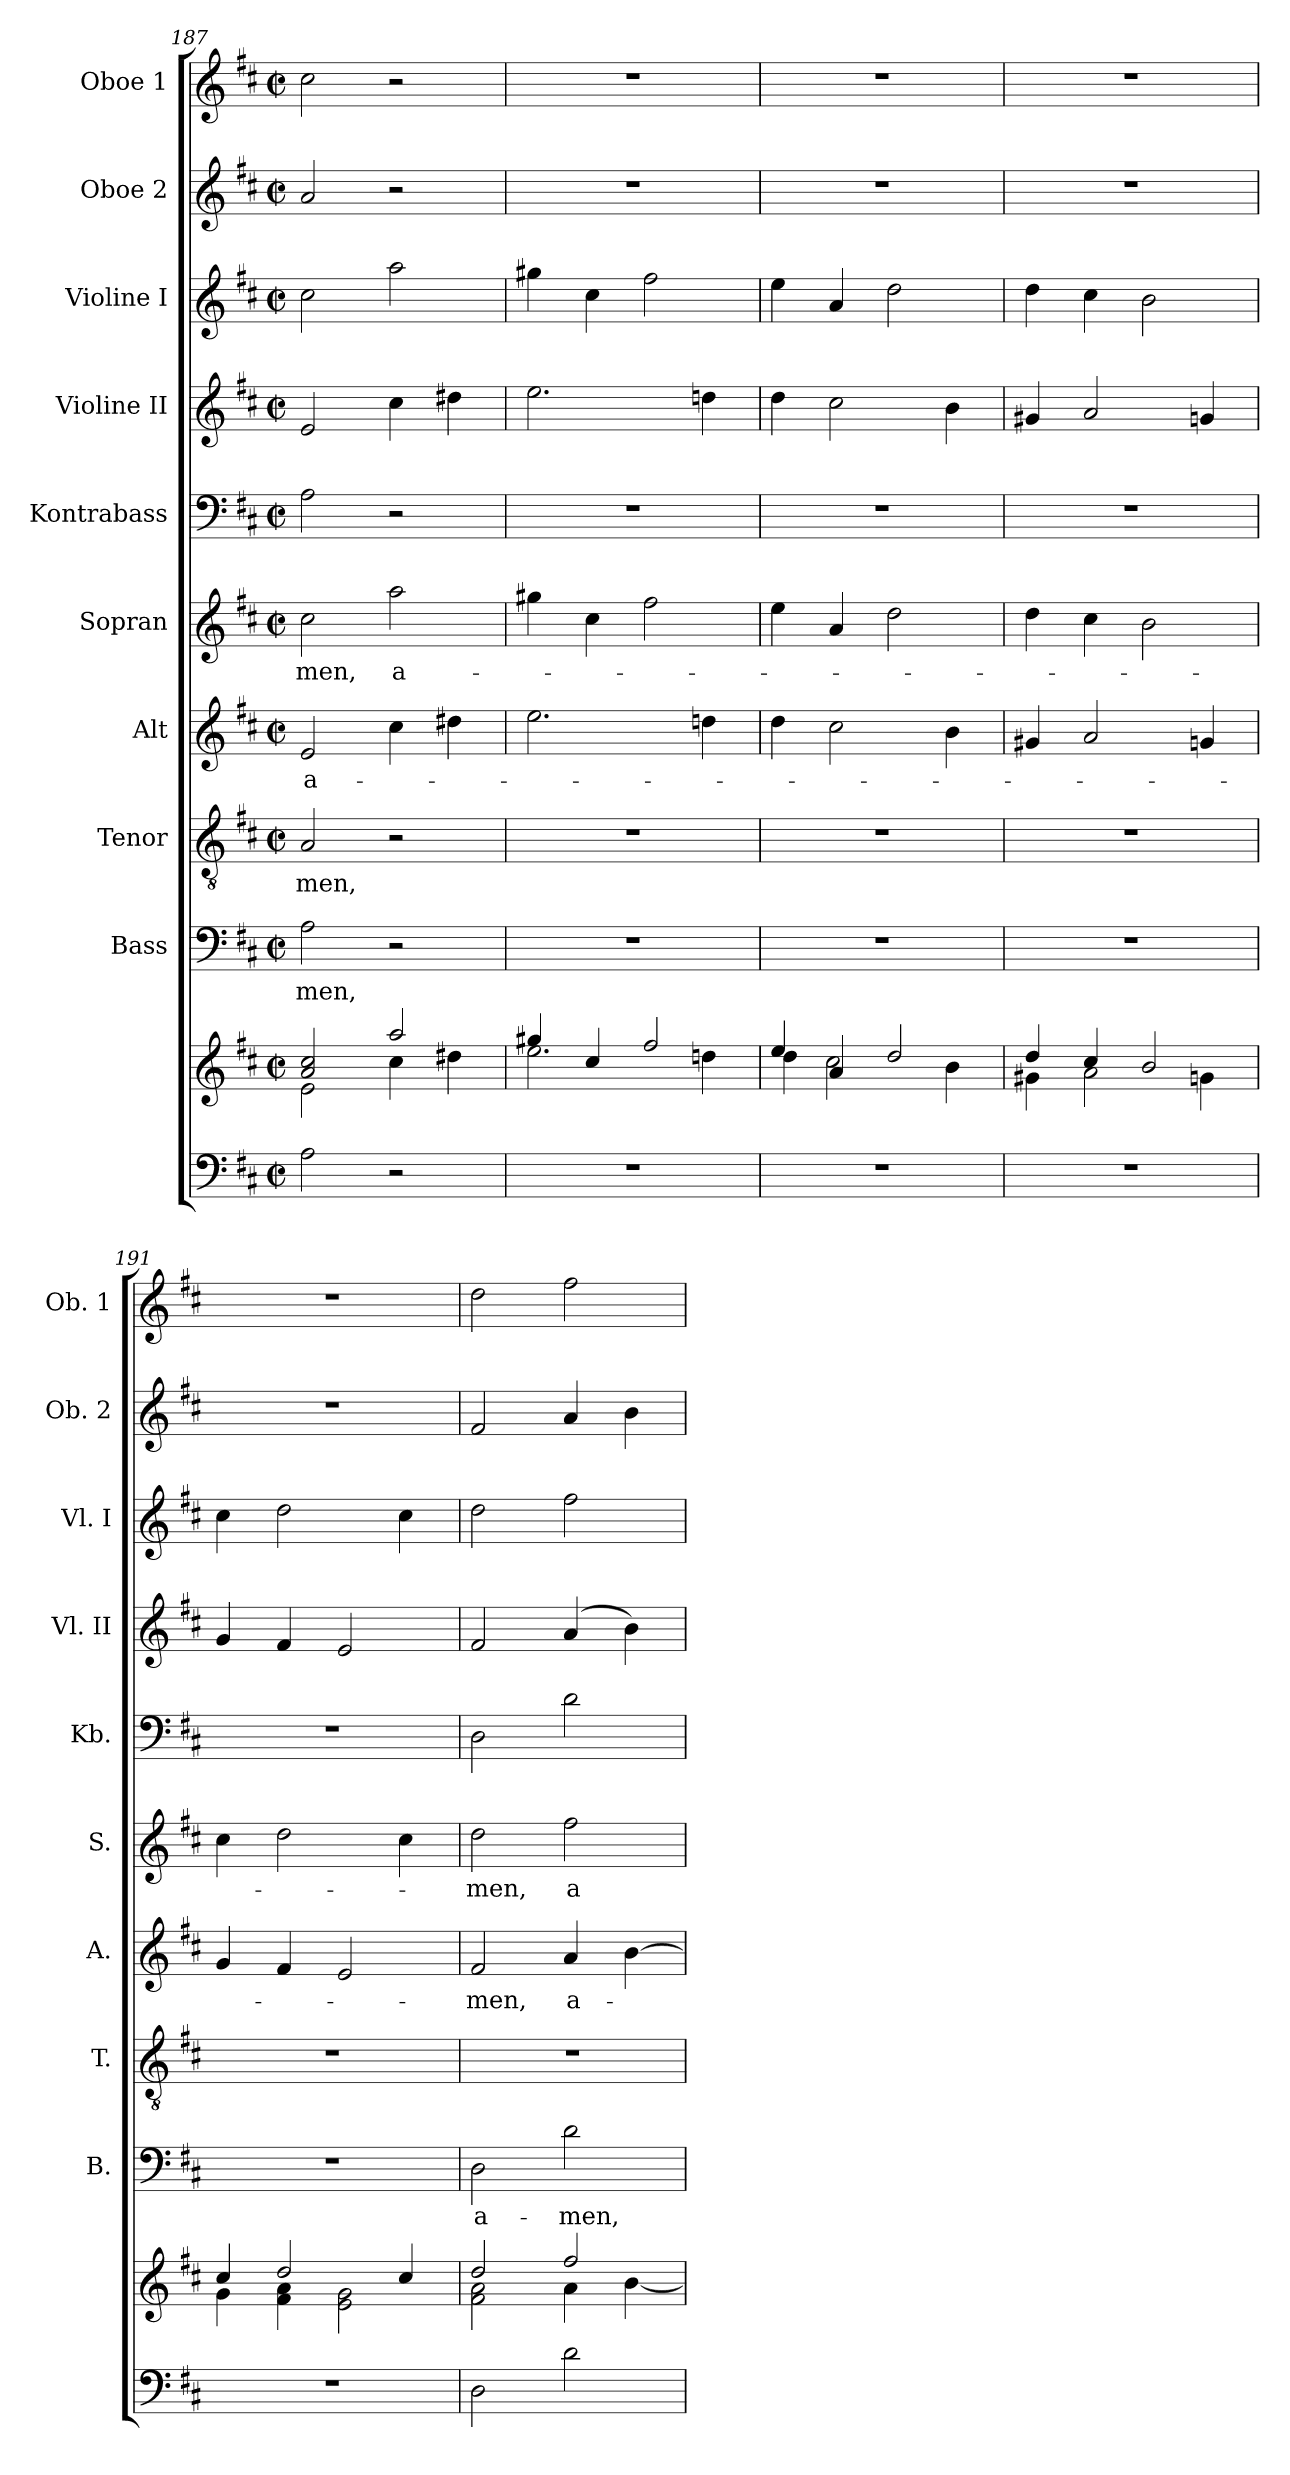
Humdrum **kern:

**kern	**kern	**kern	**text	**kern	**text	**kern	**text	**kern	**text	**kern	**kern	**kern	**kern	**kern
*part10	*part10	*part9	*part9	*part8	*part8	*part7	*part7	*part6	*part6	*part5	*part4	*part3	*part2	*part1
*staff11	*staff10	*staff9	*staff9	*staff8	*staff8	*staff7	*staff7	*staff6	*staff6	*staff5	*staff4	*staff3	*staff2	*staff1
*	*	*I"Bass	*	*I"Tenor	*	*I"Alt	*	*I"Sopran	*	*I"Kontrabass	*I"Violine II	*I"Violine I	*I"Oboe 2	*I"Oboe 1
*	*	*I'B.	*	*I'T.	*	*I'A.	*	*I'S.	*	*I'Kb.	*I'Vl. II	*I'Vl. I	*I'Ob. 2	*I'Ob. 1
*clefF4	*clefG2	*clefF4	*	*clefGv2	*	*clefG2	*	*clefG2	*	*clefF4	*clefG2	*clefG2	*clefG2	*clefG2
*	*	*	*	*	*	*	*	*	*	*ITrd7c12	*	*	*	*
*k[f#c#]	*k[f#c#]	*k[f#c#]	*	*k[f#c#]	*	*k[f#c#]	*	*k[f#c#]	*	*k[f#c#]	*k[f#c#]	*k[f#c#]	*k[f#c#]	*k[f#c#]
*D:	*D:	*D:	*	*D:	*	*D:	*	*D:	*	*D:	*D:	*D:	*D:	*D:
*M2/2	*M2/2	*M2/2	*	*M2/2	*	*M2/2	*	*M2/2	*	*M2/2	*M2/2	*M2/2	*M2/2	*M2/2
*met(c|)	*met(c|)	*met(c|)	*	*met(c|)	*	*met(c|)	*	*met(c|)	*	*met(c|)	*met(c|)	*met(c|)	*met(c|)	*met(c|)
=187	=187	=187	=187	=187	=187	=187	=187	=187	=187	=187	=187	=187	=187	=187
*	*^	*	*	*	*	*	*	*	*	*	*	*	*	*
!	!	!	!	!LO:LY:b	!	!LO:LY:b	!	!LO:LY:b	!	!LO:LY:b	!	!	!	!	!
2A\	2a/ 2cc#/	2e\	2A\	-men,	2A/	-men,	2e/	a-	2cc#\	-men,	2AA\	2e/	2cc#\	2a/	2cc#\
!	!	!	!	!	!	!	!	!	!	!LO:LY:b	!	!	!	!	!
2r	2aa/	4cc#\	2r	.	2r	.	4cc#\	.	2aa\	a-	2r	4cc#\	2aa\	2r	2r
.	.	4dd#X\	.	.	.	.	4dd#X\	.	.	.	.	4dd#X\	.	.	.
!!LO:PB:g=z
=188	=188	=188	=188	=188	=188	=188	=188	=188	=188	=188	=188	=188	=188	=188	=188
1r	4gg#X/	2.ee\	1r	.	1r	.	2.ee\	.	4gg#X\	.	1r	2.ee\	4gg#X\	1r	1r
.	4cc#/	.	.	.	.	.	.	.	4cc#\	.	.	.	4cc#\	.	.
.	2ff#/	.	.	.	.	.	.	.	2ff#\	.	.	.	2ff#\	.	.
.	.	4ddn\	.	.	.	.	4ddn\	.	.	.	.	4ddn\	.	.	.
=189	=189	=189	=189	=189	=189	=189	=189	=189	=189	=189	=189	=189	=189	=189	=189
1r	4ee/	4dd\	1r	.	1r	.	4dd\	.	4ee\	.	1r	4dd\	4ee\	1r	1r
.	4a/	2cc#\	.	.	.	.	2cc#\	.	4a/	.	.	2cc#\	4a/	.	.
.	2dd/	.	.	.	.	.	.	.	2dd\	.	.	.	2dd\	.	.
.	.	4b\	.	.	.	.	4b\	.	.	.	.	4b\	.	.	.
=190	=190	=190	=190	=190	=190	=190	=190	=190	=190	=190	=190	=190	=190	=190	=190
1r	4dd/	4g#X\	1r	.	1r	.	4g#X/	.	4dd\	.	1r	4g#X/	4dd\	1r	1r
.	4cc#/	2a\	.	.	.	.	2a/	.	4cc#\	.	.	2a/	4cc#\	.	.
.	2b/	.	.	.	.	.	.	.	2b\	.	.	.	2b\	.	.
.	.	4gn\	.	.	.	.	4gn/	.	.	.	.	4gn/	.	.	.
=191	=191	=191	=191	=191	=191	=191	=191	=191	=191	=191	=191	=191	=191	=191	=191
1r	4cc#/	4g\	1r	.	1r	.	4g/	.	4cc#\	.	1r	4g/	4cc#\	1r	1r
.	2dd/	4f#\ 4a\	.	.	.	.	4f#/	.	2dd\	.	.	4f#/	2dd\	.	.
.	.	2e\ 2g\	.	.	.	.	2e/	.	.	.	.	2e/	.	.	.
.	4cc#/	.	.	.	.	.	.	.	4cc#\	.	.	.	4cc#\	.	.
=192	=192	=192	=192	=192	=192	=192	=192	=192	=192	=192	=192	=192	=192	=192	=192
!	!	!	!	!LO:LY:b	!	!	!	!LO:LY:b	!	!LO:LY:b	!	!	!	!	!
2D\	2dd/	2f#\ 2a\	2D\	a-	1r	.	2f#/	-men,	2dd\	-men,	2DD\	2f#/	2dd\	2f#/	2dd\
!	!	!	!	!LO:LY:b	!	!	!	!LO:LY:b	!	!LO:LY:b	!	!	!	!	!
2d\	2ff#/	4a\	2d\	-men,	.	.	4a/	a-	2ff#\	a-	2D\	(4a/	2ff#\	4a/	2ff#\
.	.	[<4b\	.	.	.	.	[4b\	.	.	.	.	4b\)	.	4b\	.
*	*v	*v	*	*	*	*	*	*	*	*	*	*	*	*	*
=	=	=	=	=	=	=	=	=	=	=	=	=	=	=
*-	*-	*-	*-	*-	*-	*-	*-	*-	*-	*-	*-	*-	*-	*-
